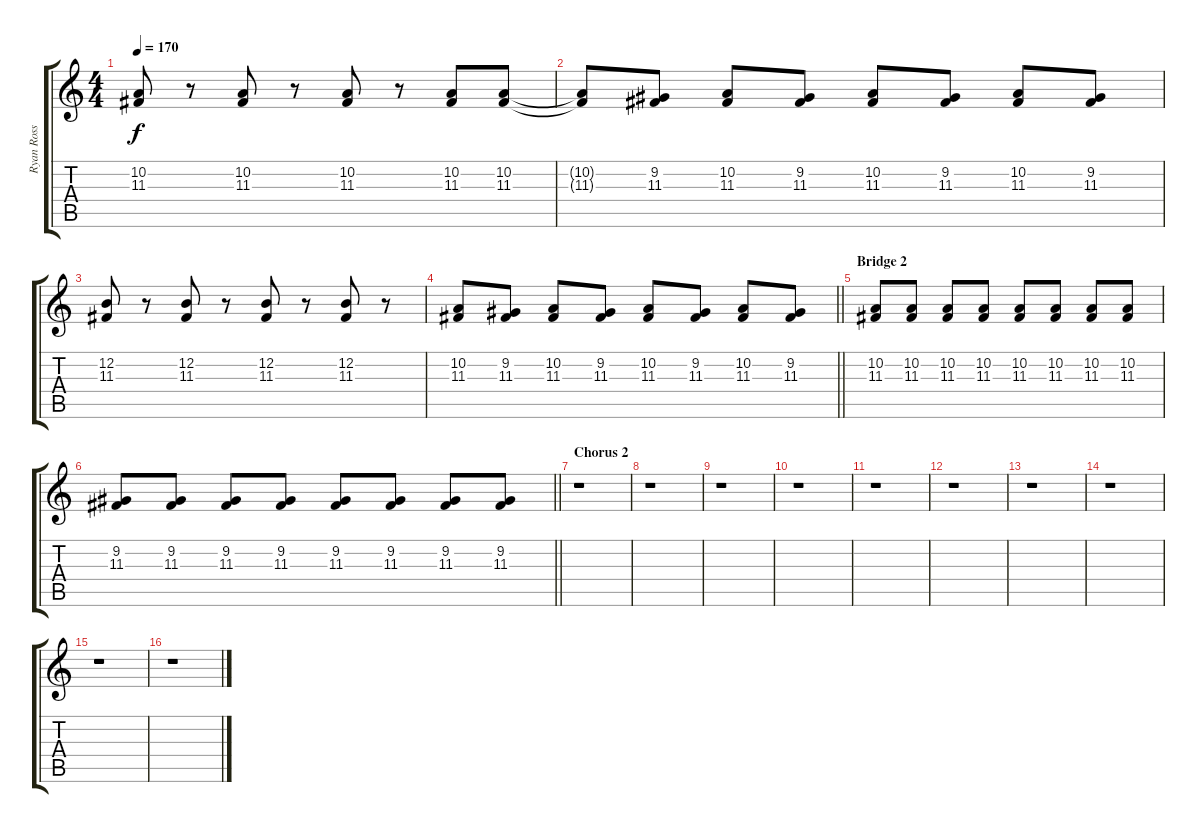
\track ("Ryan Ross (Synth, Samples, Guitar)" "Ryan Ross ") {instrument lead1square}
\staff {score tabs}
\tuning (E4 B3 G3 D3 A2 D2) {hide}
\ts (4 4)
\tempo 170
\clef g2
\ks c
(10.2 11.3).8{dy f} r.8 (10.2 11.3).8 r.8 (10.2 11.3).8 r.8 (10.2 11.3).8 (10.2 11.3).8 |
(10.2{t} 11.3{t}).8 (9.2 11.3).8 (10.2 11.3).8 (9.2 11.3).8 (10.2 11.3).8 (9.2 11.3).8 (10.2 11.3).8 (9.2 11.3).8 |
(12.2 11.3).8 r.8 (12.2 11.3).8 r.8 (12.2 11.3).8 r.8 (12.2 11.3).8 r.8 |
\barLineRight lightlight
(10.2 11.3).8 (9.2 11.3).8 (10.2 11.3).8 (9.2 11.3).8 (10.2 11.3).8 (9.2 11.3).8 (10.2 11.3).8 (9.2 11.3).8 |
\section ("" "Bridge 2")
(10.2 11.3).8 (10.2 11.3).8 (10.2 11.3).8 (10.2 11.3).8 (10.2 11.3).8 (10.2 11.3).8 (10.2 11.3).8 (10.2 11.3).8 |
\barLineRight lightlight
(9.2 11.3).8 (9.2 11.3).8 (9.2 11.3).8 (9.2 11.3).8 (9.2 11.3).8 (9.2 11.3).8 (9.2 11.3).8 (9.2 11.3).8 |
\section ("" "Chorus 2")
r.1 |
r.1 |
r.1 |
r.1 |
r.1 |
r.1 |
r.1 |
r.1 |
r.1 |
r.1
